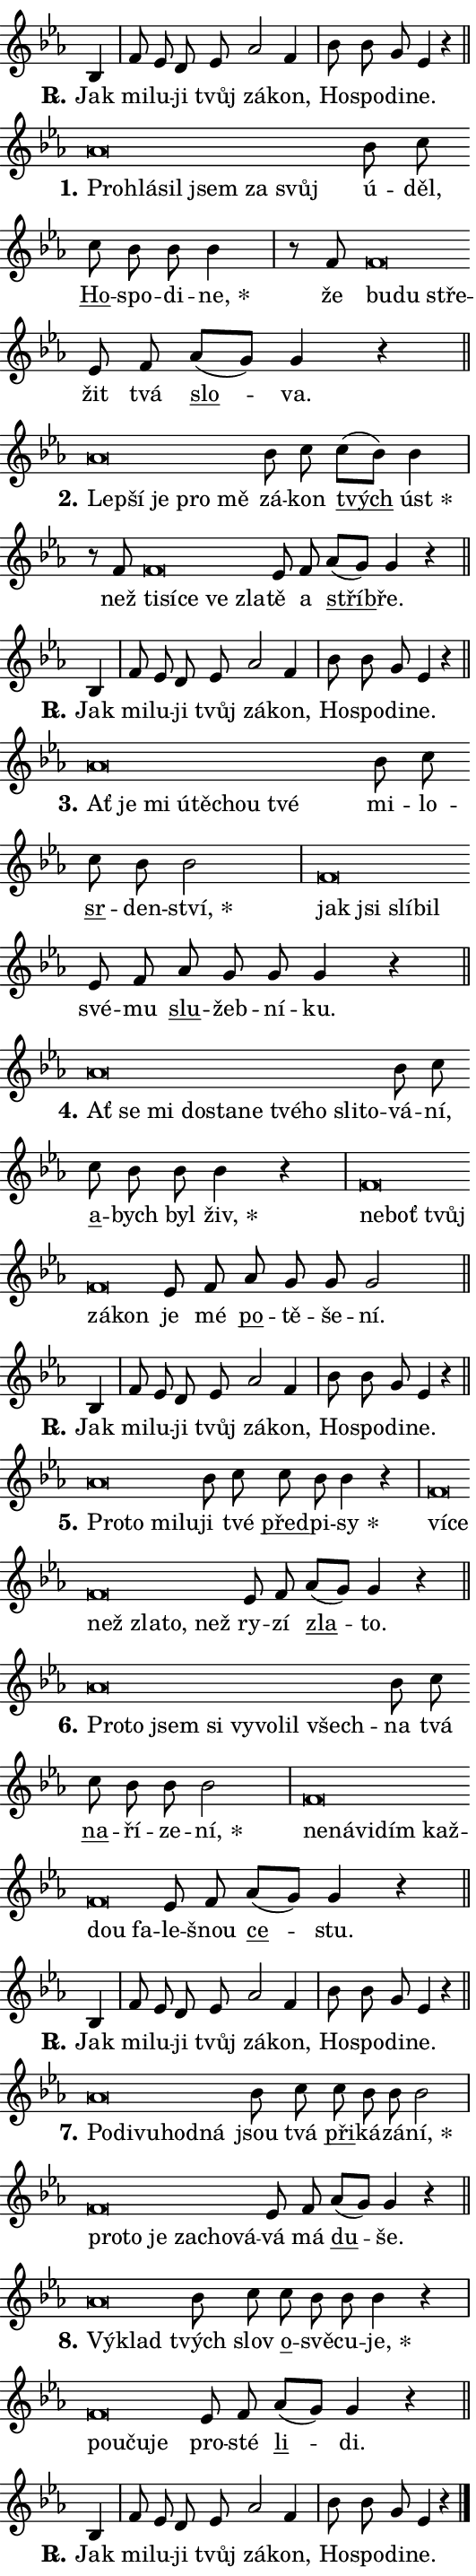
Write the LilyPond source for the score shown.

\version "2.24.0"
\header { tagline = "" }
\paper {
  indent = 0\cm
  top-margin = 0\cm
  right-margin = 0.13\cm % to fit lyric hyphens
  bottom-margin = 0\cm
  left-margin = 0\cm
  paper-width = 9\cm
  page-breaking = #ly:one-page-breaking
  system-system-spacing.basic-distance = #11
  score-system-spacing.basic-distance = #11
  ragged-last = ##f
}


%% Author: Thomas Morley
%% https://lists.gnu.org/archive/html/lilypond-user/2020-05/msg00002.html
#(define (line-position grob)
"Returns position of @var[grob} in current system:
   @code{'start}, if at first time-step
   @code{'end}, if at last time-step
   @code{'middle} otherwise
"
  (let* ((col (ly:item-get-column grob))
         (ln (ly:grob-object col 'left-neighbor))
         (rn (ly:grob-object col 'right-neighbor))
         (col-to-check-left (if (ly:grob? ln) ln col))
         (col-to-check-right (if (ly:grob? rn) rn col))
         (break-dir-left
           (and
             (ly:grob-property col-to-check-left 'non-musical #f)
             (ly:item-break-dir col-to-check-left)))
         (break-dir-right
           (and
             (ly:grob-property col-to-check-right 'non-musical #f)
             (ly:item-break-dir col-to-check-right))))
        (cond ((eqv? 1 break-dir-left) 'start)
              ((eqv? -1 break-dir-right) 'end)
              (else 'middle))))

#(define (tranparent-at-line-position vctor)
  (lambda (grob)
  "Relying on @code{line-position} select the relevant enry from @var{vctor}.
Used to determine transparency,"
    (case (line-position grob)
      ((end) (not (vector-ref vctor 0)))
      ((middle) (not (vector-ref vctor 1)))
      ((start) (not (vector-ref vctor 2))))))

noteHeadBreakVisibility =
#(define-music-function (break-visibility)(vector?)
"Makes @code{NoteHead}s transparent relying on @var{break-visibility}"
#{
  \override NoteHead.transparent =
    #(tranparent-at-line-position break-visibility)
#})

#(define delete-ledgers-for-transparent-note-heads
  (lambda (grob)
    "Reads whether a @code{NoteHead} is transparent.
If so this @code{NoteHead} is removed from @code{'note-heads} from
@var{grob}, which is supposed to be @code{LedgerLineSpanner}.
As a result ledgers are not printed for this @code{NoteHead}"
    (let* ((nhds-array (ly:grob-object grob 'note-heads))
           (nhds-list
             (if (ly:grob-array? nhds-array)
                 (ly:grob-array->list nhds-array)
                 '()))
           ;; Relies on the transparent-property being done before
           ;; Staff.LedgerLineSpanner.after-line-breaking is executed.
           ;; This is fragile ...
           (to-keep
             (remove
               (lambda (nhd)
                 (ly:grob-property nhd 'transparent #f))
               nhds-list)))
      ;; TODO find a better method to iterate over grob-arrays, similiar
      ;; to filter/remove etc for lists
      ;; For now rebuilt from scratch
      (set! (ly:grob-object grob 'note-heads)  '())
      (for-each
        (lambda (nhd)
          (ly:pointer-group-interface::add-grob grob 'note-heads nhd))
        to-keep))))

squashNotes = {
  \override NoteHead.X-extent = #'(-0.2 . 0.2)
  \override NoteHead.Y-extent = #'(-0.75 . 0)
  \override NoteHead.stencil =
    #(lambda (grob)
       (let ((pos (ly:grob-property grob 'staff-position)))
         (begin
           (if (< pos -7) (display "ERROR: Lower brevis then expected\n") (display ""))
           (if (<= pos -6) ly:text-interface::print ly:note-head::print))))
}
unSquashNotes = {
  \revert NoteHead.X-extent
  \revert NoteHead.Y-extent
  \revert NoteHead.stencil
}

hideNotes = \noteHeadBreakVisibility #begin-of-line-visible
unHideNotes = \noteHeadBreakVisibility #all-visible

% work-around for resetting accidentals
% https://lilypond.org/doc/v2.23/Documentation/notation/displaying-rhythms#unmetered-music
cadenzaMeasure = {
  \cadenzaOff
  \partial 1024 s1024
  \cadenzaOn
}

#(define-markup-command (accent layout props text) (markup?)
  "Underline accented syllable"
  (interpret-markup layout props
    #{\markup \override #'(offset . 4.3) \underline { #text }#}))

responsum = \markup \concat {
  "R" \hspace #-1.05 \path #0.1 #'((moveto 0 0.07) (lineto 0.9 0.8)) \hspace #0.05 "."
}

spaceSize = #0.6828661417322834 % exact space size for TeX Gyre Schola

\layout {
  \context {
    \Staff
    \remove "Time_signature_engraver"
    \override LedgerLineSpanner.after-line-breaking = #delete-ledgers-for-transparent-note-heads
  }
  \context {
    \Lyrics {
      \override LyricSpace.minimum-distance = \spaceSize
      \override LyricText.font-name = #"TeX Gyre Schola"
      \override LyricText.font-size = 1
      \override StanzaNumber.font-name = #"TeX Gyre Schola Bold"
      \override StanzaNumber.font-size = 1
    }
  }
  \context {
    \Score 
    \override NoteHead.text =
      #(lambda (grob) 
        (let ((pos (ly:grob-property grob 'staff-position)))
          #{\markup {
            \combine
              \halign #-0.55 \raise #(if (= pos -6) 0 0.5) \override #'(thickness . 2) \draw-line #'(3.2 . 0)
              \musicglyph "noteheads.sM1"
          }#}))
  }
}

% magnetic-lyrics.ily
%
%   written by
%     Jean Abou Samra <jean@abou-samra.fr>
%     Werner Lemberg <wl@gnu.org>
%
%   adapted by
%     Jiri Hon <jiri.hon@gmail.com>
%
% Version 2022-Apr-15

% https://www.mail-archive.com/lilypond-user@gnu.org/msg149350.html

#(define (Left_hyphen_pointer_engraver context)
   "Collect syllable-hyphen-syllable occurrences in lyrics and store
them in properties.  This engraver only looks to the left.  For
example, if the lyrics input is @code{foo -- bar}, it does the
following.

@itemize @bullet
@item
Set the @code{text} property of the @code{LyricHyphen} grob between
@q{foo} and @q{bar} to @code{foo}.

@item
Set the @code{left-hyphen} property of the @code{LyricText} grob with
text @q{foo} to the @code{LyricHyphen} grob between @q{foo} and
@q{bar}.
@end itemize

Use this auxiliary engraver in combination with the
@code{lyric-@/text::@/apply-@/magnetic-@/offset!} hook."
   (let ((hyphen #f)
         (text #f))
     (make-engraver
      (acknowledgers
       ((lyric-syllable-interface engraver grob source-engraver)
        (set! text grob)))
      (end-acknowledgers
       ((lyric-hyphen-interface engraver grob source-engraver)
        ;(when (not (grob::has-interface grob 'lyric-space-interface))
          (set! hyphen grob)));)
      ((stop-translation-timestep engraver)
       (when (and text hyphen)
         (ly:grob-set-object! text 'left-hyphen hyphen))
       (set! text #f)
       (set! hyphen #f)))))

#(define (lyric-text::apply-magnetic-offset! grob)
   "If the space between two syllables is less than the value in
property @code{LyricText@/.details@/.squash-threshold}, move the right
syllable to the left so that it gets concatenated with the left
syllable.

Use this function as a hook for
@code{LyricText@/.after-@/line-@/breaking} if the
@code{Left_@/hyphen_@/pointer_@/engraver} is active."
   (let ((hyphen (ly:grob-object grob 'left-hyphen #f)))
     (when hyphen
       (let ((left-text (ly:spanner-bound hyphen LEFT)))
         (when (grob::has-interface left-text 'lyric-syllable-interface)
           (let* ((common (ly:grob-common-refpoint grob left-text X))
                  (this-x-ext (ly:grob-extent grob common X))
                  (left-x-ext
                   (begin
                     ;; Trigger magnetism for left-text.
                     (ly:grob-property left-text 'after-line-breaking)
                     (ly:grob-extent left-text common X)))
                  ;; `delta` is the gap width between two syllables.
                  (delta (- (interval-start this-x-ext)
                            (interval-end left-x-ext)))
                  (details (ly:grob-property grob 'details))
                  (threshold (assoc-get 'squash-threshold details 0.2)))
             (when (< delta threshold)
               (let* (;; We have to manipulate the input text so that
                      ;; ligatures crossing syllable boundaries are not
                      ;; disabled.  For languages based on the Latin
                      ;; script this is essentially a beautification.
                      ;; However, for non-Western scripts it can be a
                      ;; necessity.
                      (lt (ly:grob-property left-text 'text))
                      (rt (ly:grob-property grob 'text))
                      (is-space (grob::has-interface hyphen 'lyric-space-interface))
                      (space (if is-space " " ""))
                      (extra-delta (if is-space spaceSize 0))
                      ;; Append new syllable.
                      (ltrt-space (if (and (string? lt) (string? rt))
                                (string-append lt space rt)
                                (make-concat-markup (list lt space rt))))
                      ;; Right-align `ltrt` to the right side.
                      (ltrt-space-markup (grob-interpret-markup
                               grob
                               (make-translate-markup
                                (cons (interval-length this-x-ext) 0)
                                (make-right-align-markup ltrt-space)))))
                 (begin
                   ;; Don't print `left-text`.
                   (ly:grob-set-property! left-text 'stencil #f)
                   ;; Set text and stencil (which holds all collected
                   ;; syllables so far) and shift it to the left.
                   (ly:grob-set-property! grob 'text ltrt-space)
                   (ly:grob-set-property! grob 'stencil ltrt-space-markup)
                   (ly:grob-translate-axis! grob (- (- delta extra-delta)) X))))))))))


#(define (lyric-hyphen::displace-bounds-first grob)
   ;; Make very sure this callback isn't triggered too early.
   (let ((left (ly:spanner-bound grob LEFT))
         (right (ly:spanner-bound grob RIGHT)))
     (ly:grob-property left 'after-line-breaking)
     (ly:grob-property right 'after-line-breaking)
     (ly:lyric-hyphen::print grob)))

squashThreshold = #0.4

\layout {
  \context {
    \Lyrics
    \consists #Left_hyphen_pointer_engraver
    \override LyricText.after-line-breaking =
      #lyric-text::apply-magnetic-offset!
    \override LyricHyphen.stencil = #lyric-hyphen::displace-bounds-first
    \override LyricText.details.squash-threshold = \squashThreshold
    \override LyricHyphen.minimum-distance = 0
    \override LyricHyphen.minimum-length = \squashThreshold
  }
}

squashText = \override LyricText.details.squash-threshold = 9999
unSquashText = \override LyricText.details.squash-threshold = \squashThreshold

leftText = \override LyricText.self-alignment-X = #LEFT
unLeftText = \revert LyricText.self-alignment-X

starOffset = #(lambda (grob) 
                (let ((x_offset (ly:self-alignment-interface::aligned-on-x-parent grob)))
                  (if (= x_offset 0) 0 (+ x_offset 1.2))))

star = #(define-music-function (syllable)(string?)
"Append star separator at the end of a syllable"
#{
  \once \override LyricText.X-offset = #starOffset
  \lyricmode { \markup {
    #syllable
    \override #'((font-name . "TeX Gyre Schola Bold")) \hspace #0.2 \lower #0.65 \larger "*"
  } }
#})

starAccent = #(define-music-function (syllable)(string?)
"Append star separator at the end of a syllable and make accent"
#{
  \once \override LyricText.X-offset = #starOffset
  \lyricmode { \markup {
    \accent #syllable
    \override #'((font-name . "TeX Gyre Schola Bold")) \hspace #0.2 \lower #0.65 \larger "*"
  } }
#})

breath = #(define-music-function (syllable)(string?)
"Append breathing indicator at the end of a syllable"
#{
  \lyricmode { \markup { #syllable "+" } }
#})

optionalBreath = #(define-music-function (syllable)(string?)
"Append optional breathing indicator at the end of a syllable"
#{
  \lyricmode { \markup { #syllable "(+)" } }
#})


\score {
    <<
        \new Voice = "melody" { \cadenzaOn \key es \major \relative { bes4 \cadenzaMeasure \bar "|" f'8 es d es as2 f4 \cadenzaMeasure \bar "|" bes8 bes g es4 r \cadenzaMeasure \bar "||" \break } }
        \new Lyrics \lyricsto "melody" { \lyricmode { \set stanza = \responsum
Jak mi -- lu -- ji tvůj zá -- kon, Ho -- spo -- di -- ne. } }
    >>
    \layout {}
}

\score {
    <<
        \new Voice = "melody" { \cadenzaOn \key es \major \relative { \squashNotes as'\breve*1/16 \hideNotes \breve*1/16 \bar "" \breve*1/16 \bar "" \breve*1/16 \bar "" \breve*1/16 \breve*1/16 \bar "" \unHideNotes \unSquashNotes bes8 c \bar "" c bes bes bes4 \cadenzaMeasure \bar "|" r8 f8 \squashNotes f\breve*1/16 \hideNotes \breve*1/16 \breve*1/16 \bar "" \unHideNotes \unSquashNotes es8 f \bar "" as[( g)] g4 r \cadenzaMeasure \bar "||" \break } }
        \new Lyrics \lyricsto "melody" { \lyricmode { \set stanza = "1."
\leftText Pro -- \squashText hlá -- sil jsem za svůj \unLeftText \unSquashText ú -- děl, \markup \accent Ho -- spo -- di -- \star ne, že \leftText bu -- \squashText du stře -- \unLeftText \unSquashText žit tvá \markup \accent slo -- va. } }
    >>
    \layout {}
}

\score {
    <<
        \new Voice = "melody" { \cadenzaOn \key es \major \relative { \squashNotes as'\breve*1/16 \hideNotes \breve*1/16 \bar "" \breve*1/16 \bar "" \breve*1/16 \breve*1/16 \bar "" \unHideNotes \unSquashNotes bes8 c \bar "" c[( bes)] bes4 \cadenzaMeasure \bar "|" r8 f8 \squashNotes f\breve*1/16 \hideNotes \breve*1/16 \bar "" \breve*1/16 \bar "" \breve*1/16 \breve*1/16 \bar "" \unHideNotes \unSquashNotes es8 f \bar "" as[( g)] g4 r \cadenzaMeasure \bar "||" \break } }
        \new Lyrics \lyricsto "melody" { \lyricmode { \set stanza = "2."
\leftText Lep -- \squashText ší je pro mě \unLeftText \unSquashText zá -- kon \markup \accent tvých \star úst než \leftText ti -- \squashText sí -- ce ve zla -- \unLeftText \unSquashText tě a \markup \accent stříb -- ře. } }
    >>
    \layout {}
}

\score {
    <<
        \new Voice = "melody" { \cadenzaOn \key es \major \relative { bes4 \cadenzaMeasure \bar "|" f'8 es d es as2 f4 \cadenzaMeasure \bar "|" bes8 bes g es4 r \cadenzaMeasure \bar "||" \break } }
        \new Lyrics \lyricsto "melody" { \lyricmode { \set stanza = \responsum
Jak mi -- lu -- ji tvůj zá -- kon, Ho -- spo -- di -- ne. } }
    >>
    \layout {}
}

\score {
    <<
        \new Voice = "melody" { \cadenzaOn \key es \major \relative { \squashNotes as'\breve*1/16 \hideNotes \breve*1/16 \bar "" \breve*1/16 \bar "" \breve*1/16 \bar "" \breve*1/16 \bar "" \breve*1/16 \breve*1/16 \bar "" \unHideNotes \unSquashNotes bes8 c \bar "" c bes bes2 \cadenzaMeasure \bar "|" \squashNotes f\breve*1/16 \hideNotes \breve*1/16 \bar "" \breve*1/16 \breve*1/16 \bar "" \unHideNotes \unSquashNotes es8 f \bar "" as g g g4 r \cadenzaMeasure \bar "||" \break } }
        \new Lyrics \lyricsto "melody" { \lyricmode { \set stanza = "3."
\leftText Ať \squashText je mi ú -- tě -- chou tvé \unLeftText \unSquashText mi -- lo -- \markup \accent sr -- den -- \star ství, \leftText jak \squashText jsi slí -- bil \unLeftText \unSquashText své -- mu \markup \accent slu -- žeb -- ní -- ku. } }
    >>
    \layout {}
}

\score {
    <<
        \new Voice = "melody" { \cadenzaOn \key es \major \relative { \squashNotes as'\breve*1/16 \hideNotes \breve*1/16 \bar "" \breve*1/16 \bar "" \breve*1/16 \bar "" \breve*1/16 \bar "" \breve*1/16 \bar "" \breve*1/16 \bar "" \breve*1/16 \bar "" \breve*1/16 \breve*1/16 \bar "" \unHideNotes \unSquashNotes bes8 c \bar "" c bes bes bes4 r \cadenzaMeasure \bar "|" \squashNotes f\breve*1/16 \hideNotes \breve*1/16 \bar "" \breve*1/16 \bar "" \breve*1/16 \breve*1/16 \bar "" \unHideNotes \unSquashNotes es8 f \bar "" as g g g2 \cadenzaMeasure \bar "||" \break } }
        \new Lyrics \lyricsto "melody" { \lyricmode { \set stanza = "4."
\leftText Ať \squashText se mi do -- sta -- ne tvé -- ho sli -- to -- \unLeftText \unSquashText vá -- ní, \markup \accent a -- bych byl \star živ, \leftText ne -- \squashText boť tvůj zá -- kon \unLeftText \unSquashText je mé \markup \accent po -- tě -- še -- ní. } }
    >>
    \layout {}
}

\score {
    <<
        \new Voice = "melody" { \cadenzaOn \key es \major \relative { bes4 \cadenzaMeasure \bar "|" f'8 es d es as2 f4 \cadenzaMeasure \bar "|" bes8 bes g es4 r \cadenzaMeasure \bar "||" \break } }
        \new Lyrics \lyricsto "melody" { \lyricmode { \set stanza = \responsum
Jak mi -- lu -- ji tvůj zá -- kon, Ho -- spo -- di -- ne. } }
    >>
    \layout {}
}

\score {
    <<
        \new Voice = "melody" { \cadenzaOn \key es \major \relative { \squashNotes as'\breve*1/16 \hideNotes \breve*1/16 \bar "" \breve*1/16 \breve*1/16 \bar "" \unHideNotes \unSquashNotes bes8 c \bar "" c bes bes4 r \cadenzaMeasure \bar "|" \squashNotes f\breve*1/16 \hideNotes \breve*1/16 \bar "" \breve*1/16 \bar "" \breve*1/16 \bar "" \breve*1/16 \breve*1/16 \bar "" \unHideNotes \unSquashNotes es8 f \bar "" as[( g)] g4 r \cadenzaMeasure \bar "||" \break } }
        \new Lyrics \lyricsto "melody" { \lyricmode { \set stanza = "5."
\leftText Pro -- \squashText to mi -- lu -- \unLeftText \unSquashText ji tvé \markup \accent před -- pi -- \star sy \leftText ví -- \squashText ce než zla -- to, než \unLeftText \unSquashText ry -- zí \markup \accent zla -- to. } }
    >>
    \layout {}
}

\score {
    <<
        \new Voice = "melody" { \cadenzaOn \key es \major \relative { \squashNotes as'\breve*1/16 \hideNotes \breve*1/16 \bar "" \breve*1/16 \bar "" \breve*1/16 \bar "" \breve*1/16 \bar "" \breve*1/16 \bar "" \breve*1/16 \breve*1/16 \bar "" \unHideNotes \unSquashNotes bes8 c \bar "" c bes bes bes2 \cadenzaMeasure \bar "|" \squashNotes f\breve*1/16 \hideNotes \breve*1/16 \bar "" \breve*1/16 \bar "" \breve*1/16 \bar "" \breve*1/16 \bar "" \breve*1/16 \breve*1/16 \bar "" \unHideNotes \unSquashNotes es8 f \bar "" as[( g)] g4 r \cadenzaMeasure \bar "||" \break } }
        \new Lyrics \lyricsto "melody" { \lyricmode { \set stanza = "6."
\leftText Pro -- \squashText to jsem si vy -- vo -- lil všech -- \unLeftText \unSquashText na tvá \markup \accent na -- ří -- ze -- \star ní, \leftText ne -- \squashText ná -- vi -- dím kaž -- dou fa -- \unLeftText \unSquashText le -- šnou \markup \accent ce -- stu. } }
    >>
    \layout {}
}

\score {
    <<
        \new Voice = "melody" { \cadenzaOn \key es \major \relative { bes4 \cadenzaMeasure \bar "|" f'8 es d es as2 f4 \cadenzaMeasure \bar "|" bes8 bes g es4 r \cadenzaMeasure \bar "||" \break } }
        \new Lyrics \lyricsto "melody" { \lyricmode { \set stanza = \responsum
Jak mi -- lu -- ji tvůj zá -- kon, Ho -- spo -- di -- ne. } }
    >>
    \layout {}
}

\score {
    <<
        \new Voice = "melody" { \cadenzaOn \key es \major \relative { \squashNotes as'\breve*1/16 \hideNotes \breve*1/16 \bar "" \breve*1/16 \bar "" \breve*1/16 \breve*1/16 \bar "" \unHideNotes \unSquashNotes bes8 c \bar "" c bes bes bes2 \cadenzaMeasure \bar "|" \squashNotes f\breve*1/16 \hideNotes \breve*1/16 \bar "" \breve*1/16 \bar "" \breve*1/16 \bar "" \breve*1/16 \breve*1/16 \bar "" \unHideNotes \unSquashNotes es8 f \bar "" as[( g)] g4 r \cadenzaMeasure \bar "||" \break } }
        \new Lyrics \lyricsto "melody" { \lyricmode { \set stanza = "7."
\leftText Po -- \squashText di -- vu -- hod -- ná \unLeftText \unSquashText jsou tvá \markup \accent při -- ká -- zá -- \star ní, \leftText pro -- \squashText to je za -- cho -- vá -- \unLeftText \unSquashText vá má \markup \accent du -- še. } }
    >>
    \layout {}
}

\score {
    <<
        \new Voice = "melody" { \cadenzaOn \key es \major \relative { \squashNotes as'\breve*1/16 \hideNotes \breve*1/16 \bar "" \unHideNotes \unSquashNotes bes8 c \bar "" c bes bes bes4 r \cadenzaMeasure \bar "|" \squashNotes f\breve*1/16 \hideNotes \breve*1/16 \bar "" \breve*1/16 \breve*1/16 \bar "" \unHideNotes \unSquashNotes es8 f \bar "" as[( g)] g4 r \cadenzaMeasure \bar "||" \break } }
        \new Lyrics \lyricsto "melody" { \lyricmode { \set stanza = "8."
\leftText Vý -- \squashText klad \unLeftText \unSquashText tvých slov \markup \accent o -- svě -- cu -- \star je, \leftText po -- \squashText u -- ču -- je \unLeftText \unSquashText pro -- sté \markup \accent li -- di. } }
    >>
    \layout {}
}

\score {
    <<
        \new Voice = "melody" { \cadenzaOn \key es \major \relative { bes4 \cadenzaMeasure \bar "|" f'8 es d es as2 f4 \cadenzaMeasure \bar "|" bes8 bes g es4 r \cadenzaMeasure \bar "||" \break } \bar "|." }
        \new Lyrics \lyricsto "melody" { \lyricmode { \set stanza = \responsum
Jak mi -- lu -- ji tvůj zá -- kon, Ho -- spo -- di -- ne. } }
    >>
    \layout {}
}
